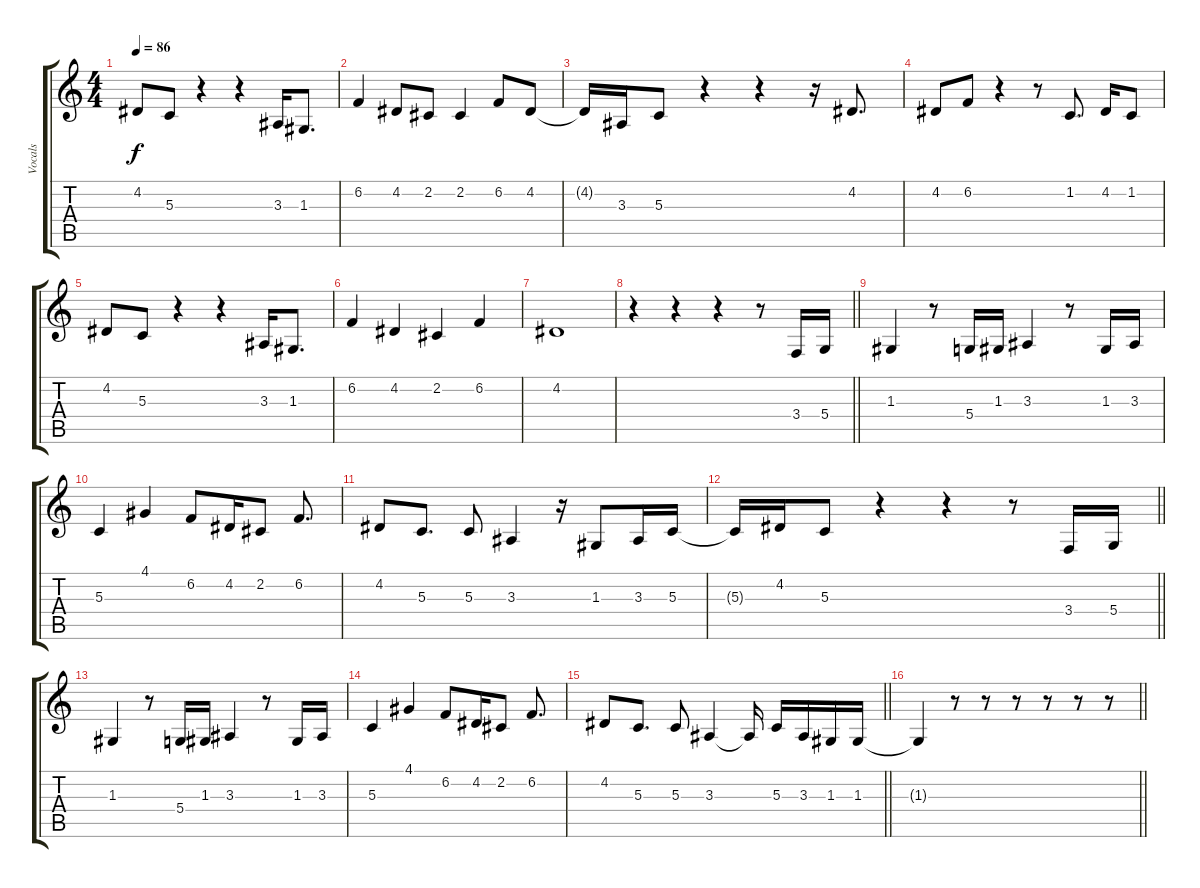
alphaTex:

\track ("Vocals" "Vocals") {instrument clarinet}
\staff {score tabs}
\tuning (E4 B3 G3 D3 A2 E2) {hide}
\ts (4 4)
\tempo 86
\clef g2
\ks c
4.2.8{dy f} 5.3.8 r.4 r.4 3.3.16 1.3.8{d} |
6.2.4 4.2.8 2.2.8 2.2.4 6.2.8 4.2.8 |
4.2{t}.16 3.3.16 5.3.8 r.4 r.4 r.16 4.2.8{d} |
4.2.8 6.2.8 r.4 r.8 1.2.8{d} 4.2.16 1.2.8 |
4.2.8 5.3.8 r.4 r.4 3.3.16 1.3.8{d} |
6.2.4 4.2.4 2.2.4 6.2.4 |
4.2.1 |
\barLineRight lightlight
r.4 r.4 r.4 r.8 3.4.16 5.4.16 |
1.3.4 r.8 5.4.16 1.3.16 3.3.4 r.8 1.3.16 3.3.16 |
5.3.4 4.1.4 6.2.8 4.2.16 2.2.8 6.2.8{d} |
4.2.8 5.3.8{d} 5.3.8 3.3.4 r.16 1.3.8 3.3.16 5.3.16 |
\barLineRight lightlight
5.3{t}.16 4.2.16 5.3.8 r.4 r.4 r.8 3.4.16 5.4.16 |
1.3.4 r.8 5.4.16 1.3.16 3.3.4 r.8 1.3.16 3.3.16 |
5.3.4 4.1.4 6.2.8 4.2.16 2.2.8 6.2.8{d} |
\barLineRight lightlight
4.2.8 5.3.8{d} 5.3.8 3.3.4 3.3{t}.16 5.3.16 3.3.16 1.3.16 1.3.16 |
\barLineRight lightlight
1.3{t}.4 r.8 r.8 r.8 r.8 r.8 r.8
